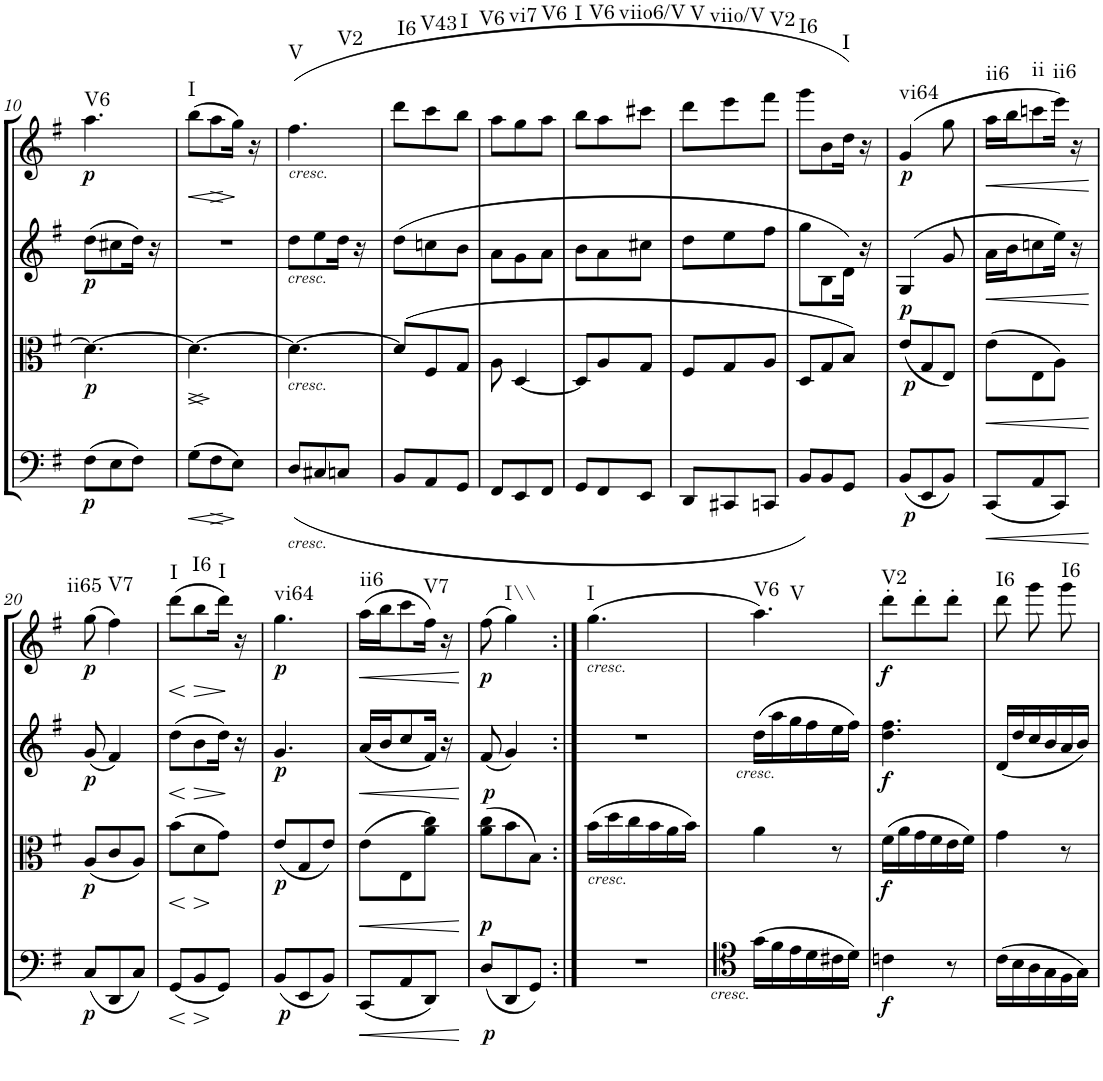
**kern	**dynam	**kern	**dynam	**kern	**dynam	**kern	**dynam	**harte
*part4	*part4	*part3	*part3	*part2	*part2	*part1	*part1	*part1
*staff4	*staff4	*staff3	*staff3	*staff2	*staff2	*staff1	*staff1	*
*I"Cello	*	*I"Viola	*	*I"2nd Violin	*	*I"1st Violin	*	*
*	*	*I'Vla	*	*I'Vln	*	*I'Vln	*	*
!!LO:PB:g=z
*clefF4	*	*clefC3	*	*clefG2	*	*clefG2	*	*
*k[f#]	*	*k[f#]	*	*k[f#]	*	*k[f#]	*	*
*G:	*	*G:	*	*G:	*	*G:	*	*
*M3/8	*	*M3/8	*	*M3/8	*	*M3/8	*	*
=10	=10	=10	=10	=10	=10	=10	=10	=10
!	!LO:DY:b	!	!LO:DY:b	!	!LO:DY:b	!	!LO:DY:b	!LO:H:kt=V6
(8F#\L	p	4.d\_	p	(8dd\L	p	4.aa\	p	N
8E\	.	.	.	8cc#X\	.	.	.	.
8F#\J)	.	.	.	16dd\Jk)	.	.	.	.
.	.	.	.	16r	.	.	.	.
=11	=11	=11	=11	=11	=11	=11	=11	=11
!	!LO:HP:b	!	!LO:HP:b	!	!	!	!	!
!	!	!	!LO:HP:n=1:b	!	!	!	!LO:HP:b	!LO:H:kt=I
(8G\L	<	4.d\_	> <	4.r	.	(8bb\L	<	N
!	!LO:HP:b	!	!	!	!	!	!LO:HP:b	!
8F#\	>	.	.	.	.	8aa\	>	.
8E\J)	[	.	.	.	.	16gg\Jk)	[	.
.	.	.	.	.	.	16r	]	.
.	]	.	]	.	.	.	.	.
=12	=12	=12	=12	=12	=12	=12	=12	=12
!	!	!	!	!	!	!LO:TX:b:i:t=cresc.	!	!
!	!	!	!	!LO:TX:b:i:t=cresc.	!	!	!	!
!	!	!LO:TX:b:i:t=cresc.	!	!	!	!	!	!
!LO:TX:b:i:t=cresc.	!	!	!	!	!	!	!	!LO:H:n=1:kt=V
!	!	!	!	!	!	!	!	!LO:H:n=2:kt=V2
(<8D/L	.	4.d\_	.	8dd\L	.	(4.ff#\	.	N N
8C#X/	.	.	.	8ee\	.	.	.	.
8Cn/J	.	.	.	16dd\Jk	.	.	.	.
.	.	.	.	16r	.	.	.	.
.	.	.	[	.	.	.	.	.
=13	=13	=13	=13	=13	=13	=13	=13	=13
!	!	!	!	!	!	!	!	!LO:H:kt=I6
8BB/L	.	(8d/L]	.	(>8dd\L	.	8ddd\L	.	N
!	!	!	!	!	!	!	!	!LO:H:kt=V43
8AA/	.	8F#/	.	8ccn\	.	8ccc\	.	N
!	!	!	!	!	!	!	!	!LO:H:kt=I
8GG/J	.	8G/J	.	8b\J	.	8bb\J	.	N
=14	=14	=14	=14	=14	=14	=14	=14	=14
!	!	!	!	!	!	!	!	!LO:H:kt=V6
8FF#/L	.	8A\	.	8a\L	.	8aa\L	.	N
!	!	!	!	!	!	!	!	!LO:H:kt=vi7
8EE/	.	[4D/	.	8g\	.	8gg\	.	N
!	!	!	!	!	!	!	!	!LO:H:kt=V6
8FF#/J	.	.	.	8a\J	.	8aa\J	.	N
=15	=15	=15	=15	=15	=15	=15	=15	=15
!	!	!	!	!	!	!	!	!LO:H:kt=I
8GG/L	.	8D/L]	.	8b\L	.	8bb\L	.	N
!	!	!	!	!	!	!	!	!LO:H:kt=V6
8FF#/	.	8A/	.	8a\	.	8aa\	.	N
!	!	!	!	!	!	!	!	!LO:H:kt=viio6/V
8EE/J	.	8G/J	.	8cc#X\J	.	8ccc#X\J	.	N
=16	=16	=16	=16	=16	=16	=16	=16	=16
!	!	!	!	!	!	!	!	!LO:H:kt=V
8DD/L	.	8F#/L	.	8dd\L	.	8ddd\L	.	N
!	!	!	!	!	!	!	!	!LO:H:kt=viio/V
8CC#X/	.	8G/	.	8ee\	.	8eee\	.	N
!	!	!	!	!	!	!	!	!LO:H:kt=V2
8CCn/J	.	8A/J	.	8ff#\J	.	8fff#\J	.	N
=17	=17	=17	=17	=17	=17	=17	=17	=17
!	!	!	!	!	!	!	!	!LO:H:kt=I6
8BB/L)	.	8D/L	.	8gg\L	.	8ggg\L	.	N
8BB/	.	8G/	.	8B\	.	8b\	.	.
!	!	!	!	!	!	!	!	!LO:H:kt=I
8GG/J	.	8B/J)	.	16d\Jk)	.	16dd\Jk)	.	N
.	.	.	.	16r	.	16r	.	.
=18	=18	=18	=18	=18	=18	=18	=18	=18
!	!LO:DY:b	!	!LO:DY:b	!	!	!	!	!
!	!	!	!LO:DY:n=1:a	!	!	!	!LO:DY:b	!LO:H:kt=vi64
(8BB/L	p	(8e/L	p p	(4G/	.	(4g/	p	N
8EE/	.	8G/	.	.	.	.	.	.
8BB/J)	.	8E/J)	.	8g/	.	8gg\	.	.
=19	=19	=19	=19	=19	=19	=19	=19	=19
!	!LO:HP:b	!	!LO:HP:b	!	!LO:HP:b	!	!LO:HP:b	!LO:H:kt=ii6
(8CC/L	<	(8e\L	<	16a\LL	<	16aa\LL	<	N
.	.	.	.	16b\J	.	16bb\J	.	.
!	!	!	!	!	!	!	!	!LO:H:kt=ii
8AA/	.	8E\	.	8ccn\	.	8cccn\	.	N
!	!	!	!	!	!	!	!	!LO:H:kt=ii6
8CC/J)	.	8A\J)	.	16ee\Jk)	.	16eee\Jk)	.	N
.	.	.	.	16r	.	16r	.	.
.	[	.	[	.	[	.	[	.
!!LO:LB:g=z
=20	=20	=20	=20	=20	=20	=20	=20	=20
!	!LO:DY:b	!	!LO:DY:b	!	!LO:DY:b	!	!LO:DY:b	!LO:H:kt=ii65
(8C/L	p	(8A/L	p	(8g/	p	(8gg\	p	N
!	!	!	!	!	!	!	!	!LO:H:kt=V7
8DD/	.	8c/	.	4f#/)	.	4ff#\)	.	N
8C/J)	.	8A/J)	.	.	.	.	.	.
=21	=21	=21	=21	=21	=21	=21	=21	=21
!	!LO:HP:b	!	!LO:HP:b	!	!LO:HP:b	!	!LO:HP:b	!LO:H:kt=I
(8GG/L	<	(8b\L	<	(8dd\L	<	(8ddd\L	<	N
!	!LO:HP:n=1:b	!	!LO:HP:n=1:b	!	!LO:HP:n=1:b	!	!LO:HP:n=1:b	!LO:H:kt=I6
8BB/	[ >	8d\	[ >	8b\	[ >	8bb\	[ >	N
!	!	!	!	!	!	!	!	!LO:H:kt=I
8GG/J)	]	8g\J)	]	16dd\Jk)	.	16ddd\Jk)	.	N
.	.	.	.	16r	]	16r	]	.
=22	=22	=22	=22	=22	=22	=22	=22	=22
!	!LO:DY:b	!	!LO:DY:b	!	!LO:DY:b	!	!LO:DY:b	!LO:H:kt=vi64
(8BB/L	p	(8e/L	p	4.g/	p	4.gg\	p	N
8EE/	.	8G/	.	.	.	.	.	.
8BB/J)	.	8e/J)	.	.	.	.	.	.
=23	=23	=23	=23	=23	=23	=23	=23	=23
!	!LO:HP:b	!	!LO:HP:b	!	!LO:HP:b	!	!LO:HP:b	!LO:H:kt=ii6
(8CC/L	<	(8e\L	<	(16a/LL	<	(16aa\LL	<	N
.	.	.	.	16b/J	.	16bb\J	.	.
8AA/	.	8E\	.	8cc/	.	8ccc\	.	.
!	!	!	!	!	!	!	!	!LO:H:kt=V7
8DD/J)	.	8a\ 8cc\J)	.	16f#/Jk)	.	16ff#\Jk)	.	N
.	.	.	.	16r	.	16r	.	.
.	[	.	[	.	[	.	[	.
=24	=24	=24	=24	=24	=24	=24	=24	=24
!	!LO:DY:b	!	!LO:DY:b	!	!LO:DY:b	!	!LO:DY:b	!
(8D/L	p	(8a\ 8cc\L	p	(8f#/	p	(8ff#\	p	.
!	!	!	!	!	!	!	!	!LO:H:kt=I\\
8DD/	.	8b\	.	4g/)	.	4gg\)	.	N
8GG/J)	.	8B\J)	.	.	.	.	.	.
=25:|!	=25:|!	=25:|!	=25:|!	=25:|!	=25:|!	=25:|!	=25:|!	=25:|!
!	!	!	!	!	!	!LO:TX:b:i:t=cresc.	!	!
!	!	!LO:TX:b:i:t=cresc.	!	!	!	!	!	!LO:H:kt=I
4.r	.	(16b\LL	.	4.r	.	(4.gg\	.	N
.	.	16dd\	.	.	.	.	.	.
.	.	16cc\	.	.	.	.	.	.
.	.	16b\	.	.	.	.	.	.
.	.	16a\	.	.	.	.	.	.
.	.	16b\JJ)	.	.	.	.	.	.
!	!	!	!	!LO:TX:b:i:t=cresc.	!	!	!	!
!LO:TX:b:i:t=cresc.	!	!	!	!	!	!	!	!
=26	=26	=26	=26	=26	=26	=26	=26	=26
!	!	!	!	!	!	!	!	!LO:H:n=1:kt=V6
!	!	!	!	!	!	!	!	!LO:H:n=2:kt=V
(16g\LL	.	4a\	.	(16dd\LL	.	4.aa\)	.	N N
16f#\	.	.	.	16aa\	.	.	.	.
16e\	.	.	.	16gg\	.	.	.	.
16d\	.	.	.	16ff#\	.	.	.	.
16c#X\	.	8r	.	16ee\	.	.	.	.
16d\JJ)	.	.	.	16ff#\JJ)	.	.	.	.
=27	=27	=27	=27	=27	=27	=27	=27	=27
!	!LO:DY:b	!	!LO:DY:b	!	!LO:DY:b	!	!LO:DY:b	!LO:H:kt=V2
4cn\	f	(16f#\LL	f	4.dd\ 4.ff#\	f	8ddd'\L	f	N
.	.	16a\	.	.	.	.	.	.
.	.	16g\	.	.	.	8ddd'\	.	.
.	.	16f#\	.	.	.	.	.	.
8r	.	16e\	.	.	.	8ddd'\J	.	.
.	.	16f#\JJ)	.	.	.	.	.	.
=28	=28	=28	=28	=28	=28	=28	=28	=28
!	!	!	!	!	!	!	!	!LO:H:kt=I6
(16c\LL	.	4g\	.	(16d/LL	.	8ddd\	.	N
16B\	.	.	.	16dd/	.	.	.	.
16A\	.	.	.	16cc/	.	8ggg\	.	.
16G\	.	.	.	16b/	.	.	.	.
!	!	!	!	!	!	!	!	!LO:H:kt=I6
16F#\	.	8r	.	16a/	.	8ggg\	.	N
16G\JJ)	.	.	.	16b/JJ)	.	.	.	.
=	=	=	=	=	=	=	=	=
*-	*-	*-	*-	*-	*-	*-	*-	*-
